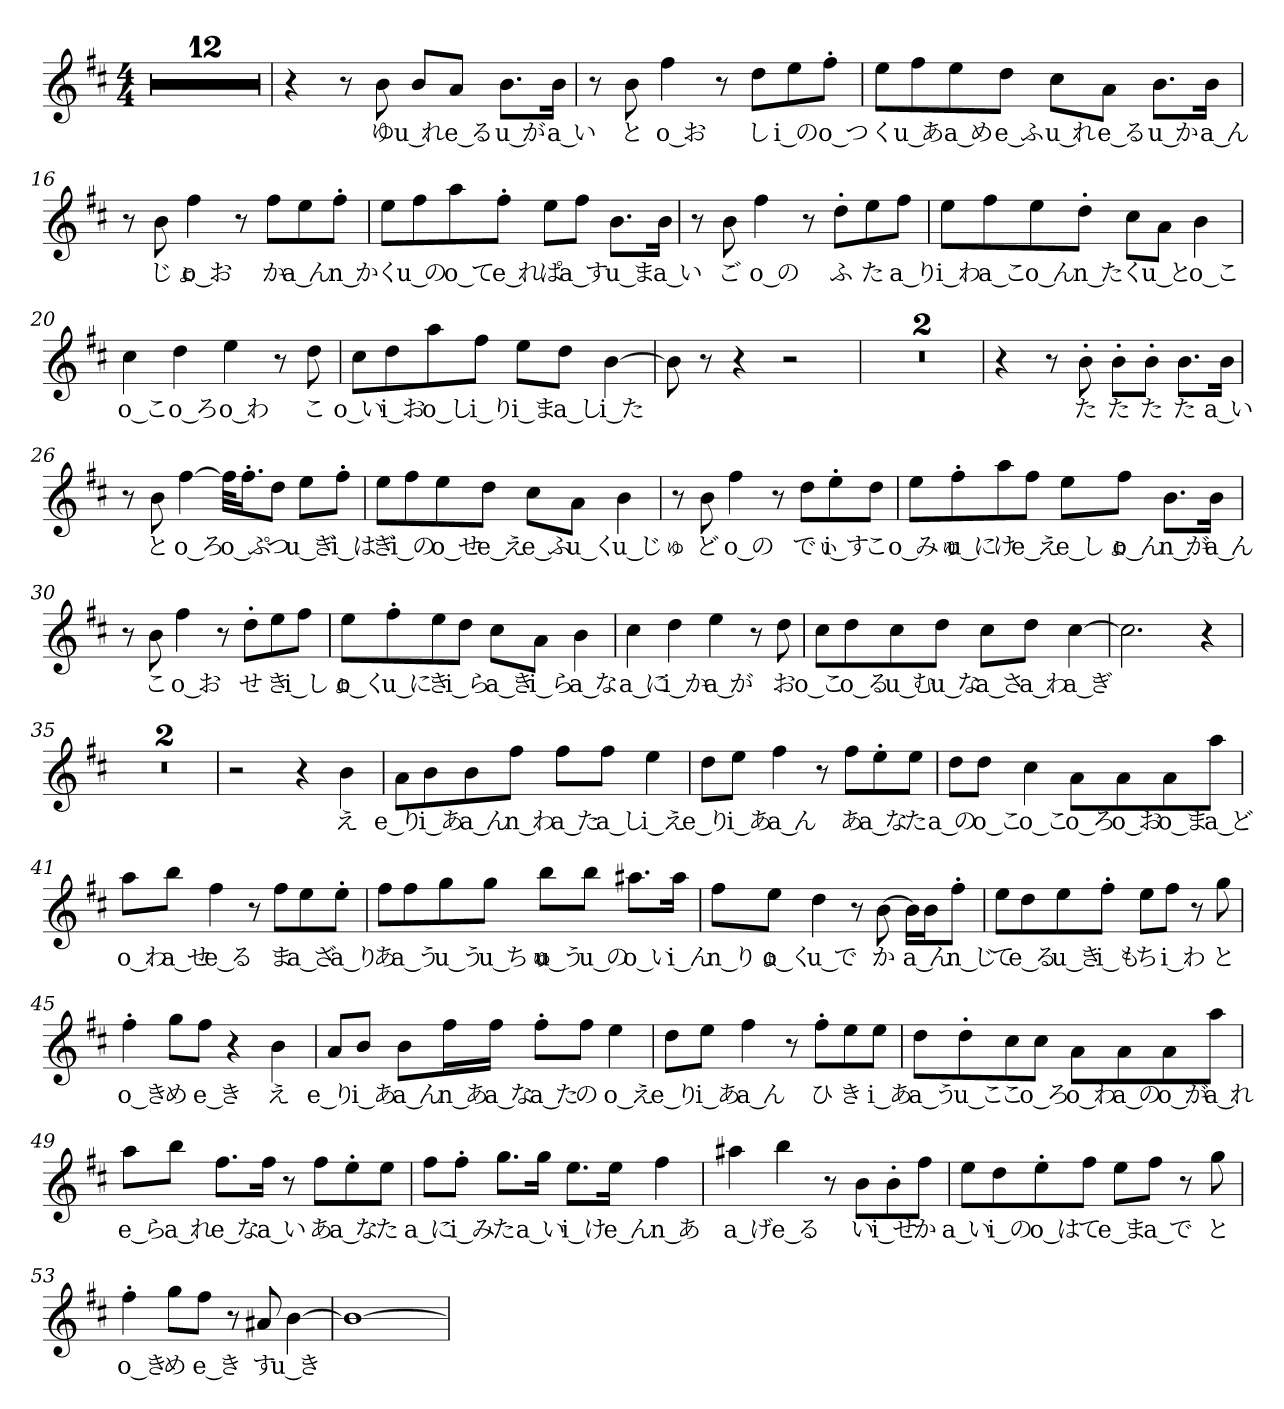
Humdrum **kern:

**kern	**text
*part1	*part1
*staff1	*staff1
*clefG2	*
*k[f#c#]	*
*M4/4	*
*MM152	*
=1	=1
1r	.
=2	=2
1r	.
=3	=3
1r	.
=4	=4
1r	.
=5	=5
1r	.
=6	=6
1r	.
=7	=7
1r	.
=8	=8
1r	.
=9	=9
1r	.
=10	=10
1r	.
=11	=11
1r	.
=12	=12
1r	.
=13	=13
4r	.
8r	.
8b	- ゆ
8bL	u れ
8aJ	e る
8.bL	u が
16bJk	a い
=14	=14
8r	.
8b	- と
4ff#	o お
8r	.
8ddL	- し
8ee	i の
8ff#'J	o つ
=15	=15
8eeL	- く
8ff#	u あ
8ee	a め
8ddJ	e ふ
8cc#L	u れ
8aJ	e る
8.bL	u か
16bJk	a ん
=16	=16
8r	.
8b	- じょ
4ff#	o お
8r	.
8ff#L	- か
8ee	a ん
8ff#'J	n か
=17	=17
8eeL	- く
8ff#	u の
8aa	o て
8ff#'J	e れ
8eeL	- ぱ
8ff#J	a す
8.bL	u ま
16bJk	a い
=18	=18
8r	.
8b	- ご
4ff#	o の
8r	.
8dd'L	- ふ
8ee	- た
8ff#J	a り
=19	=19
8eeL	i わ
8ff#	a こ
8ee	o ん
8dd'J	n た
8cc#L	- く
8aJ	u と
4b	o こ
=20	=20
4cc#	o こ
4dd	o ろ
4ee	o わ
8r	.
8dd	- こ
=21	=21
8cc#L	o い
8dd	i お
8aa	o し
8ff#J	i り
8eeL	i ま
8ddJ	a し
[4b	i た
=22	=22
8b]	.
8r	.
4r	.
2r	.
=23	=23
1r	.
=24	=24
1r	.
=25	=25
4r	.
8r	.
8b'	- た
8b'L	- た
8b'J	- た
8.bL	- た
16bJk	a い
=26	=26
8r	.
8b	- と
[4ff#	o ろ
32ff#KLL]	.
16.ff#'J	o ぷ
8ddJ	- つ
8eeL	u ぎ
8ff#'J	i は
=27	=27
8eeL	- ぎ
8ff#	i の
8ee	o せ
8ddJ	e え
8cc#L	e ふ
8aJ	u く
4b	u じゅ
=28	=28
8r	.
8b	- ど
4ff#	o の
8r	.
8ddL	- でぃ
8ee'	i す
8ddJ	- こ
=29	=29
8eeL	o みゅ
8ff#'	u に
8aa	- け
8ff#J	e え
8eeL	e しょ
8ff#J	o ん
8.bL	n が
16bJk	a ん
=30	=30
8r	.
8b	- こ
4ff#	o お
8r	.
8dd'L	- せ
8ee	- き
8ff#J	i しょ
=31	=31
8eeL	o く
8ff#'	u に
8ee	- き
8ddJ	i ら
8cc#L	a き
8aJ	i ら
4b	a な
=32	=32
4cc#	a に
4dd	i か
4ee	a が
8r	.
8dd	- お
=33	=33
8cc#L	o こ
8dd	o る
8cc#	u む
8ddJ	u な
8cc#L	a さ
8ddJ	a わ
[4cc#	a ぎ
=34	=34
2.cc#]	.
4r	.
=35	=35
1r	.
=36	=36
1r	.
=37	=37
2r	.
4r	.
4b	- え
=38	=38
8aL	e り
8b	i あ
8b	a ん
8ff#J	n わ
8ff#L	a た
8ff#J	a し
4ee	i え
=39	=39
8ddL	e り
8eeJ	i あ
4ff#	a ん
8r	.
8ff#L	- あ
8ee'	a な
8eeJ	- た
=40	=40
8ddL	a の
8ddJ	o こ
4cc#	o こ
8aL	o ろ
8a	o お
8a	o ま
8aaJ	a ど
=41	=41
8aaL	o わ
8bbJ	a せ
4ff#	e る
8r	.
8ff#L	- ま
8ee	a ざ
8ee'J	a り
=42	=42
8ff#L	- あ
8ff#	a う
8gg	u う
8ggJ	u ちゅ
8bbL	u う
8bbJ	u の
8.aa#XL	o い
16aa#Jk	i ん
=43	=43
8ff#L	n りょ
8eeJ	o く
4dd	u で
8r	.
[8b	- か
16bLL]	.
16bJ	a ん
8ff#'J	n じ
=44	=44
8eeL	- て
8dd	e る
8ee	u き
8ff#'J	i も
8eeL	- ち
8ff#J	i わ
8r	.
8gg	- と
=45	=45
4ff#'	o き
8ggL	- め
8ff#J	e き
4r	.
4b	- え
=46	=46
8aL	e り
8bJ	i あ
8bL	a ん
16ff#L	n あ
16ff#JJ	a な
8ff#'L	a た
8ff#J	- の
4ee	o え
=47	=47
8ddL	e り
8eeJ	i あ
4ff#	a ん
8r	.
8ff#'L	- ひ
8ee	- き
8eeJ	i あ
=48	=48
8ddL	a う
8dd'	u こ
8cc#	- こ
8cc#J	o ろ
8aL	o わ
8a	a の
8a	o が
8aaJ	a れ
=49	=49
8aaL	e ら
8bbJ	a れ
8.ff#L	e な
16ff#Jk	a い
8r	.
8ff#L	- あ
8ee'	a な
8eeJ	- た
=50	=50
8ff#L	a に
8ff#'J	i み
8.ggL	- た
16ggJk	a い
8.eeL	i け
16eeJk	e ん
4ff#	n あ
=51	=51
4aa#X	a げ
4bb	e る
8r	.
8bL	- い
8b'	i せ
8ff#J	- か
=52	=52
8eeL	a い
8dd	i の
8ee'	o は
8ff#J	- て
8eeL	e ま
8ff#J	a で
8r	.
8gg	- と
=53	=53
4ff#'	o き
8ggL	- め
8ff#J	e き
8r	.
8a#X	- す
[4b	u き
=54	=54
1b_	.
=	=
*-	*-
